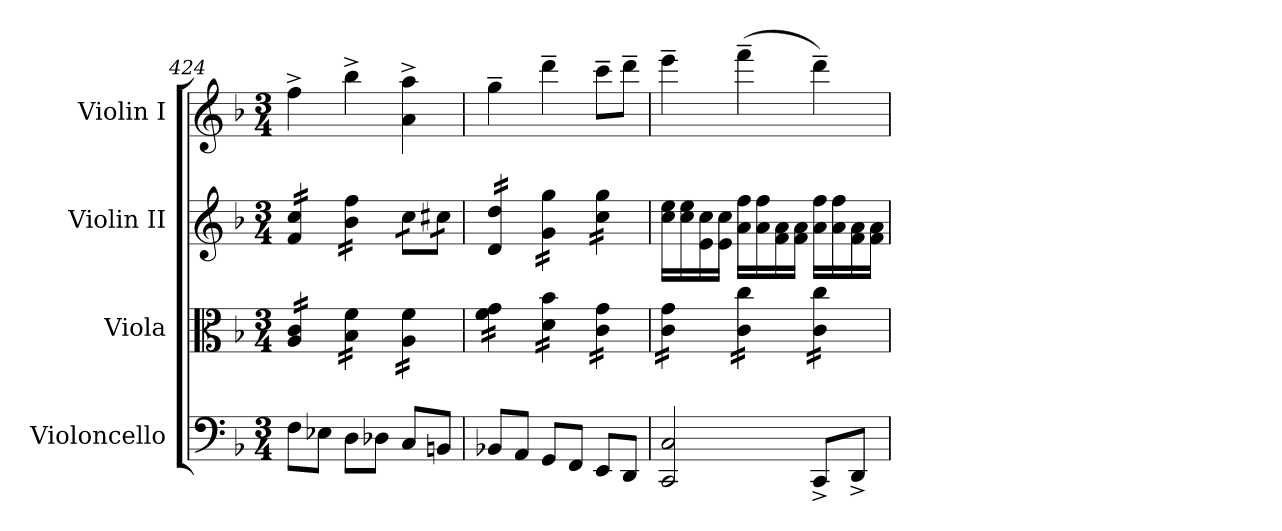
**kern	**kern	**kern	**kern
*part4	*part3	*part2	*part1
*staff4	*staff3	*staff2	*staff1
*I"Violoncello	*I"Viola	*I"Violin II	*I"Violin I
*I'Vc	*I'Vla	*I'Vln	*I'Vln
*clefF4	*clefC3	*clefG2	*clefG2
*k[b-]	*k[b-]	*k[b-]	*k[b-]
*M3/4	*M3/4	*M3/4	*M3/4
=424	=424	=424	=424
*	*tremolo	*	*
*	*	*tremolo	*
8F\L	16A/ 16c/LL	16f/ 16cc/LL	4ff^\
.	16A/ 16c/	16f/ 16cc/	.
8E-X\J	16A/ 16c/	16f/ 16cc/	.
.	16A/ 16c/JJ	16f/ 16cc/JJ	.
8D\L	16B-\ 16f\LL	16b-\ 16ff\LL	4bb-^\
.	16B-\ 16f\	16b-\ 16ff\	.
8D-X\J	16B-\ 16f\	16b-\ 16ff\	.
.	16B-\ 16f\JJ	16b-\ 16ff\JJ	.
8C/L	16A\ 16f\LL	16cc\LL	4a\^ 4aa\^
.	16A\ 16f\	16cc\	.
8BBn/J	16A\ 16f\	16cc#X\	.
.	16A\ 16f\JJ	16cc#X\JJ	.
!!LO:LB:g=z
=425	=425	=425	=425
8BB-X/L	16f\ 16g\LL	16d/ 16dd/LL	4gg~\
.	16f\ 16g\	16d/ 16dd/	.
8AA/J	16f\ 16g\	16d/ 16dd/	.
.	16f\ 16g\JJ	16d/ 16dd/JJ	.
8GG/L	16d\ 16b-\LL	16g\ 16gg\LL	4ddd~\
.	16d\ 16b-\	16g\ 16gg\	.
8FF/J	16d\ 16b-\	16g\ 16gg\	.
.	16d\ 16b-\JJ	16g\ 16gg\JJ	.
8EE/L	16c\ 16g\LL	16cc\ 16gg\LL	8ccc~\L
.	16c\ 16g\	16cc\ 16gg\	.
8DD/J	16c\ 16g\	16cc\ 16gg\	8ddd~\J
.	16c\ 16g\JJ	16cc\ 16gg\JJ	.
*	*	*Xtremolo	*
=426	=426	=426	=426
2CC/ 2C/	16c\ 16g\LL	16cc\ 16ee\LL	4eee~\
.	16c\ 16g\	16cc\ 16ee\	.
.	16c\ 16g\	16e\ 16cc\	.
.	16c\ 16g\JJ	16e\ 16cc\JJ	.
.	16c\ 16cc\LL	16a\ 16ff\LL	(4fff~\
.	16c\ 16cc\	16a\ 16ff\	.
.	16c\ 16cc\	16f\ 16a\	.
.	16c\ 16cc\JJ	16f\ 16a\JJ	.
8CC^/L	16c\ 16cc\LL	16a\ 16ff\LL	4ddd~\)
.	16c\ 16cc\	16a\ 16ff\	.
8DD^/J	16c\ 16cc\	16f\ 16a\	.
.	16c\ 16cc\JJ	16f\ 16a\JJ	.
*	*Xtremolo	*	*
=	=	=	=
*-	*-	*-	*-
